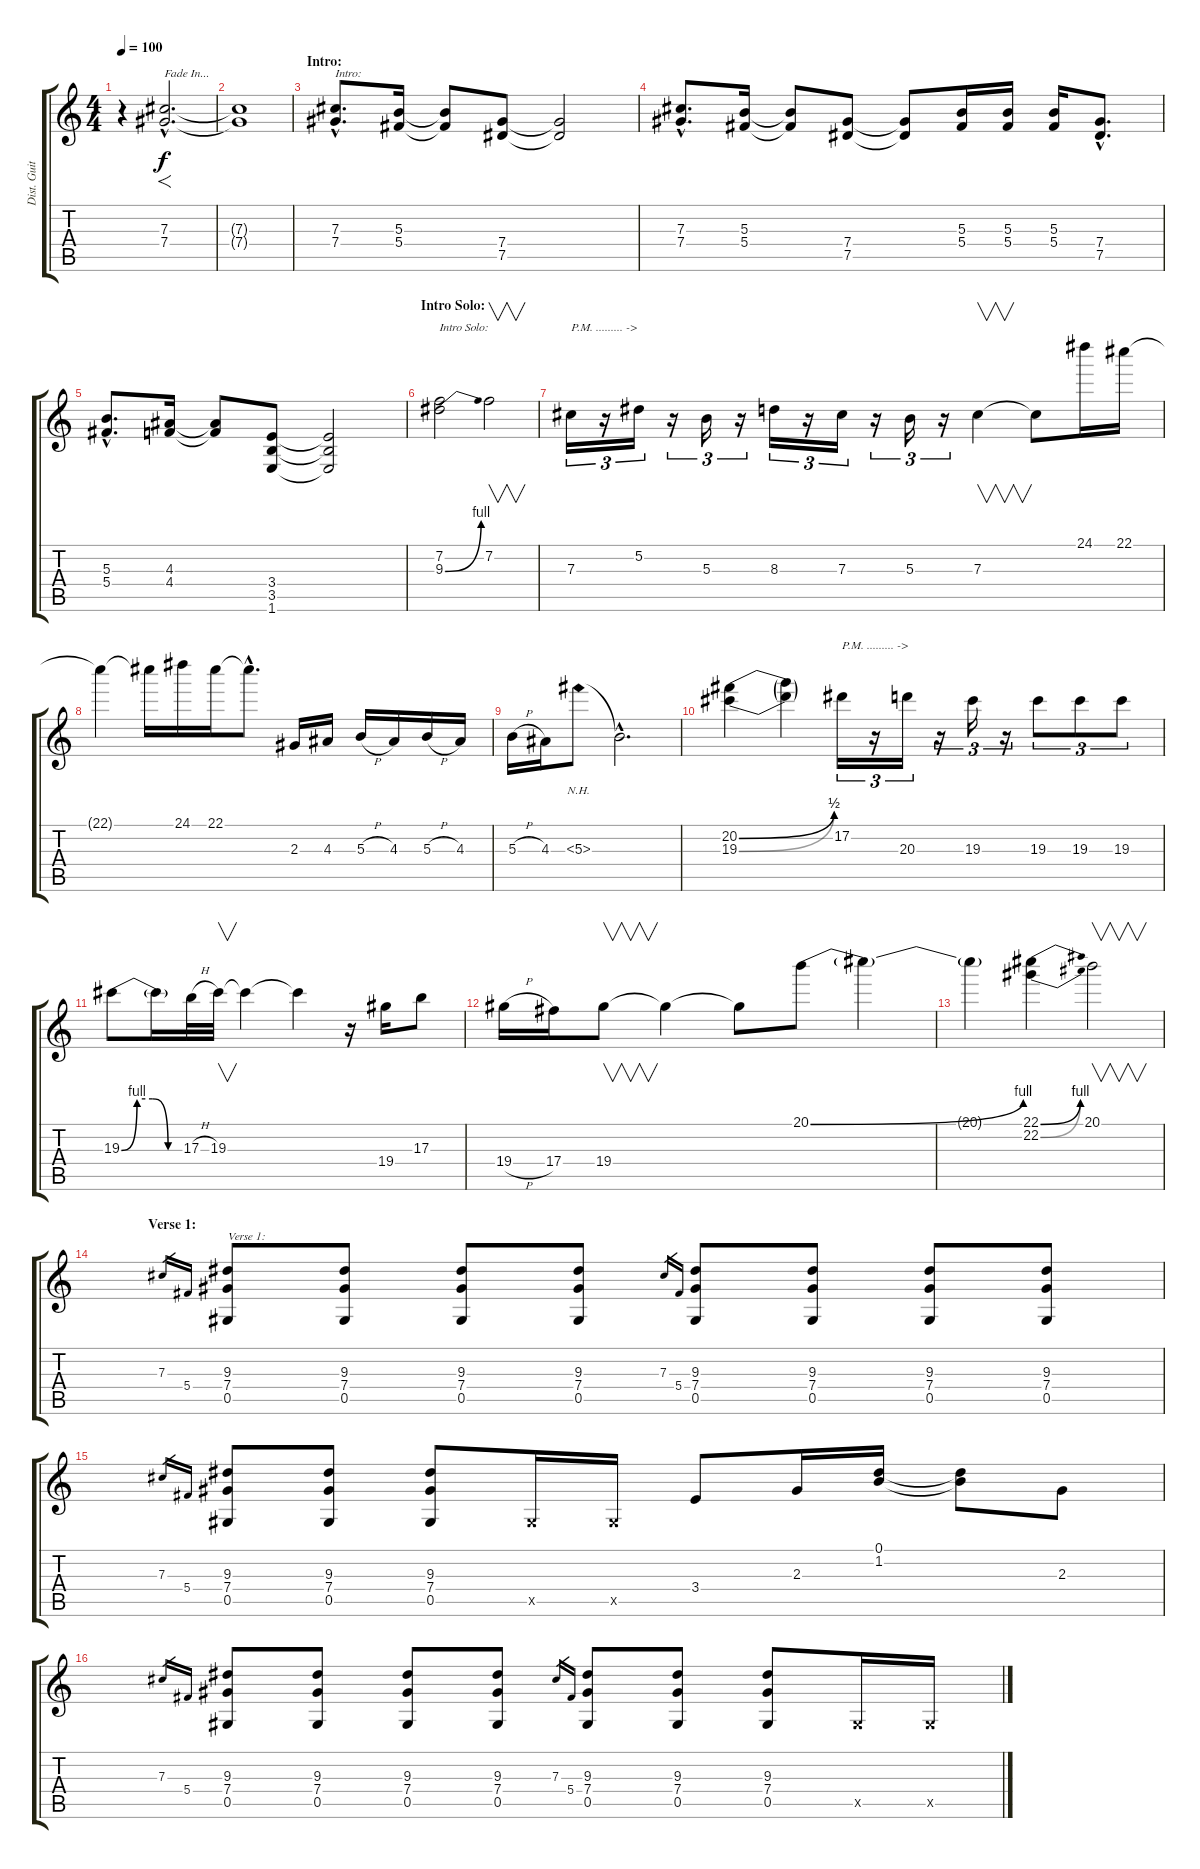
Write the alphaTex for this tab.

\track ("Dist. Guitar 1" "Dist. Guit") {instrument distortionguitar}
\staff {score tabs}
\tuning (Eb4 Bb3 Gb3 Db3 Ab2 Eb2) {hide}
\ts (4 4)
\tempo 100
\clef g2
\ks c
r.4{dy f instrument distortionguitar} (7.3{hac} 7.4{hac}).2{f d txt "Fade In..."} |
(7.3{t} 7.4{t}).1 |
\section ("" "Intro:")
(7.3{hac} 7.4{hac}).8{d txt "Intro:"} (5.3 5.4).16 (5.3{t} 5.4{t}).8 (7.4 7.5).8 (7.4{t} 7.5{t}).2 |
(7.3{hac} 7.4{hac}).8{d} (5.3 5.4).16 (5.3{t} 5.4{t}).8 (7.4 7.5).8 (7.4{t} 7.5{t}).8 (5.3 5.4).16 (5.3 5.4).16 (5.3 5.4).16 (7.4{hac} 7.5{hac}).8{d} |
(5.3{hac} 5.4{hac}).8{d} (4.3 4.4).16 (4.3{t} 4.4{t}).8 (3.4 3.5 1.6).8 (3.4{t} 3.5{t} 1.6{t}).2 |
\section ("" "Intro Solo:")
(7.2 9.3{be (bend 0 0 60 4)}).2{txt "Intro Solo:" volume 14} 7.2.2{v} |
7.3.16{tu (3 2) txt "P.M. ......... ->"} r.16{tu (3 2)} 5.2.16{tu (3 2)} r.16{tu (3 2)} 5.3.16{tu (3 2)} r.16{tu (3 2)} 8.3.16{tu (3 2)} r.16{tu (3 2)} 7.3.16{tu (3 2)} r.16{tu (3 2)} 5.3.16{tu (3 2)} r.16{tu (3 2)} 7.3.4{v} 7.3{t}.8 24.1.16 22.1.16 |
22.1{t}.4 22.1{t}.16 24.1.16 22.1.16 22.1{hac t}.8{d} 2.3.16 4.3.16 5.3{h}.16 4.3.16 5.3{h}.16 4.3.16 |
5.3{h}.16 4.3.16 5.3{nh}.8 5.3{hac t}.2{d} |
(20.2{be (bend 0 0 60 2)} 19.3{be (bend 0 0 60 2)}).4 (20.2{t} 19.3{t}).4 17.2.16{tu (3 2) txt "P.M. ......... ->"} r.16{tu (3 2)} 20.3.16{tu (3 2)} r.16{tu (3 2)} 19.3.16{tu (3 2)} r.16{tu (3 2)} 19.3.8{tu (3 2)} 19.3.8{tu (3 2)} 19.3.8{tu (3 2)} |
19.3{be (custom 0 0 15 4 30 4 45 0 60 0)}.8 19.3{t}.16 17.3{h}.32 19.3.32{v} 19.3{t}.4 19.3{t}.4 r.16 19.4.16 17.3.8 |
19.4{h}.16 17.4.16 19.4.8{v} 19.4{t}.4 19.4{t}.8 20.1{be (bend 0 0 60 4)}.8 20.1{t}.4 |
20.1{t}.4 (22.1{be (bend 0 0 60 4)} 22.2{be (bend 0 0 60 4)}).4 20.1.2{v} |
\section ("" "Verse 1:")
7.3.16{gr} 5.4.16{gr} (9.3 7.4 0.5).8{txt "Verse 1:" volume 10} (9.3 7.4 0.5).8 (9.3 7.4 0.5).8 (9.3 7.4 0.5).8 7.3.16{gr} 5.4.16{gr} (9.3 7.4 0.5).8 (9.3 7.4 0.5).8 (9.3 7.4 0.5).8 (9.3 7.4 0.5).8 |
7.3.16{gr} 5.4.16{gr} (9.3 7.4 0.5).8 (9.3 7.4 0.5).8 (9.3 7.4 0.5).8 0.5{x}.16 0.5{x}.16 3.4.8 2.3.16 (0.1 1.2).16 (0.1{t} 1.2{t}).8 2.3.8 |
7.3.16{gr} 5.4.16{gr} (9.3 7.4 0.5).8 (9.3 7.4 0.5).8 (9.3 7.4 0.5).8 (9.3 7.4 0.5).8 7.3.16{gr} 5.4.16{gr} (9.3 7.4 0.5).8 (9.3 7.4 0.5).8 (9.3 7.4 0.5).8 0.5{x}.16 0.5{x}.16
